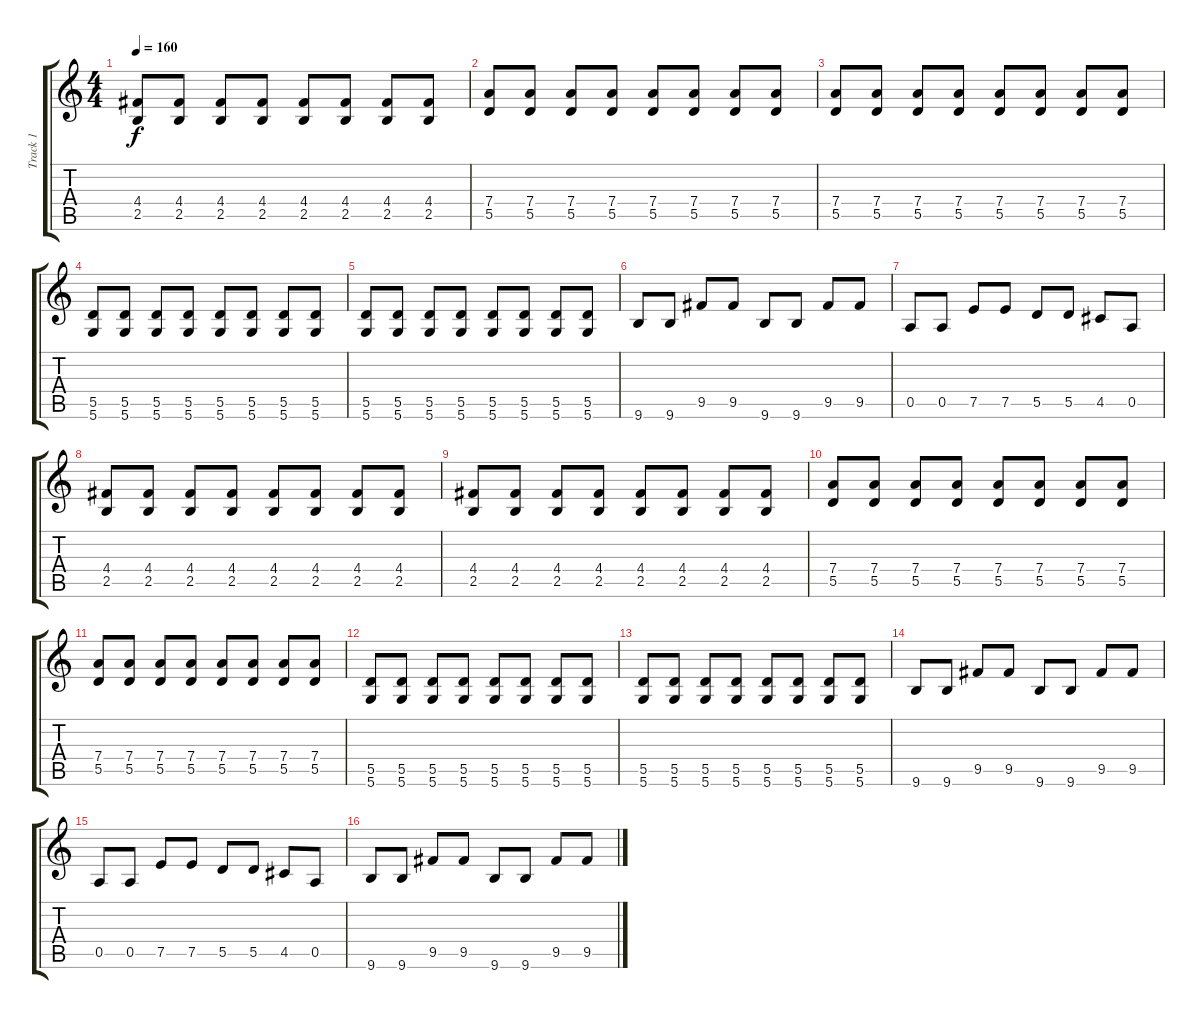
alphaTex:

\track ("Track 1" "Track 1") {instrument distortionguitar}
\staff {score tabs}
\tuning (E4 B3 G3 D3 A2 D2) {hide}
\ts (4 4)
\tempo 160
\clef g2
\ks c
(4.4 2.5).8{dy f} (4.4 2.5).8 (4.4 2.5).8 (4.4 2.5).8 (4.4 2.5).8 (4.4 2.5).8 (4.4 2.5).8 (4.4 2.5).8 |
(7.4 5.5).8 (7.4 5.5).8 (7.4 5.5).8 (7.4 5.5).8 (7.4 5.5).8 (7.4 5.5).8 (7.4 5.5).8 (7.4 5.5).8 |
(7.4 5.5).8 (7.4 5.5).8 (7.4 5.5).8 (7.4 5.5).8 (7.4 5.5).8 (7.4 5.5).8 (7.4 5.5).8 (7.4 5.5).8 |
(5.5 5.6).8 (5.5 5.6).8 (5.5 5.6).8 (5.5 5.6).8 (5.5 5.6).8 (5.5 5.6).8 (5.5 5.6).8 (5.5 5.6).8 |
(5.5 5.6).8 (5.5 5.6).8 (5.5 5.6).8 (5.5 5.6).8 (5.5 5.6).8 (5.5 5.6).8 (5.5 5.6).8 (5.5 5.6).8 |
9.6.8 9.6.8 9.5.8 9.5.8 9.6.8 9.6.8 9.5.8 9.5.8 |
0.5.8 0.5.8 7.5.8 7.5.8 5.5.8 5.5.8 4.5.8 0.5.8 |
(4.4 2.5).8 (4.4 2.5).8 (4.4 2.5).8 (4.4 2.5).8 (4.4 2.5).8 (4.4 2.5).8 (4.4 2.5).8 (4.4 2.5).8 |
(4.4 2.5).8 (4.4 2.5).8 (4.4 2.5).8 (4.4 2.5).8 (4.4 2.5).8 (4.4 2.5).8 (4.4 2.5).8 (4.4 2.5).8 |
(7.4 5.5).8 (7.4 5.5).8 (7.4 5.5).8 (7.4 5.5).8 (7.4 5.5).8 (7.4 5.5).8 (7.4 5.5).8 (7.4 5.5).8 |
(7.4 5.5).8 (7.4 5.5).8 (7.4 5.5).8 (7.4 5.5).8 (7.4 5.5).8 (7.4 5.5).8 (7.4 5.5).8 (7.4 5.5).8 |
(5.5 5.6).8 (5.5 5.6).8 (5.5 5.6).8 (5.5 5.6).8 (5.5 5.6).8 (5.5 5.6).8 (5.5 5.6).8 (5.5 5.6).8 |
(5.5 5.6).8 (5.5 5.6).8 (5.5 5.6).8 (5.5 5.6).8 (5.5 5.6).8 (5.5 5.6).8 (5.5 5.6).8 (5.5 5.6).8 |
9.6.8 9.6.8 9.5.8 9.5.8 9.6.8 9.6.8 9.5.8 9.5.8 |
0.5.8 0.5.8 7.5.8 7.5.8 5.5.8 5.5.8 4.5.8 0.5.8 |
9.6.8 9.6.8 9.5.8 9.5.8 9.6.8 9.6.8 9.5.8 9.5.8
